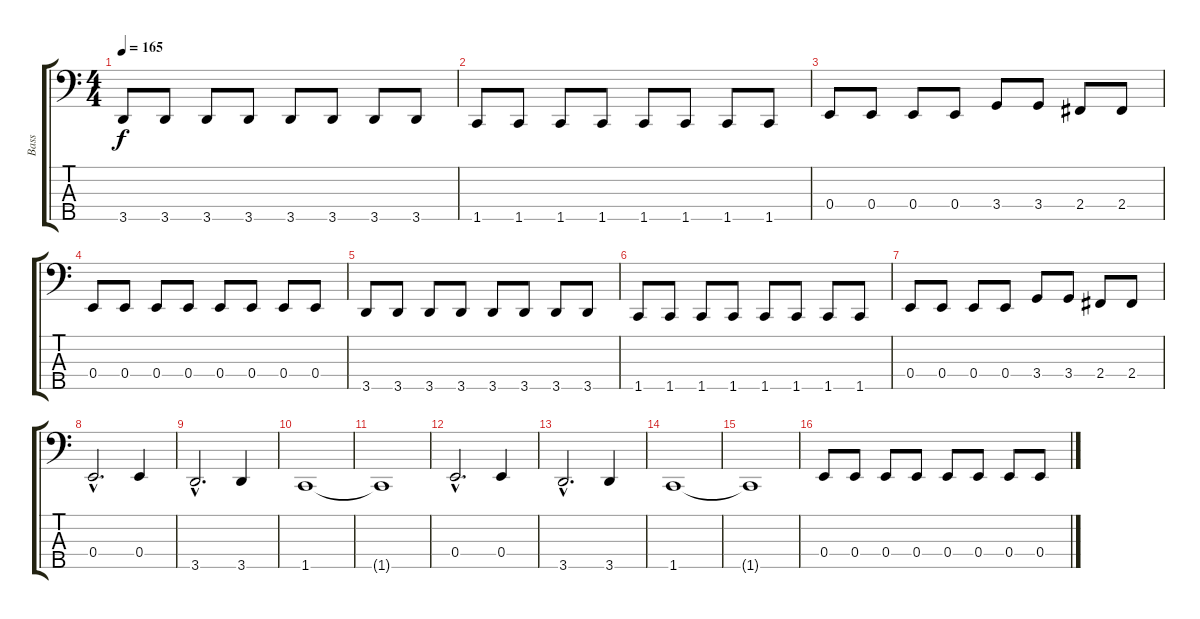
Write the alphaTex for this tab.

\track ("Bass" "Bass") {instrument electricbassfinger}
\staff {score tabs}
\tuning (G2 D2 A1 E1 B0) {hide}
\ts (4 4)
\tempo 165
\clef f4
\ks c
3.5.8{dy f} 3.5.8 3.5.8 3.5.8 3.5.8 3.5.8 3.5.8 3.5.8 |
1.5.8 1.5.8 1.5.8 1.5.8 1.5.8 1.5.8 1.5.8 1.5.8 |
0.4.8 0.4.8 0.4.8 0.4.8 3.4.8 3.4.8 2.4.8 2.4.8 |
0.4.8 0.4.8 0.4.8 0.4.8 0.4.8 0.4.8 0.4.8 0.4.8 |
3.5.8 3.5.8 3.5.8 3.5.8 3.5.8 3.5.8 3.5.8 3.5.8 |
1.5.8 1.5.8 1.5.8 1.5.8 1.5.8 1.5.8 1.5.8 1.5.8 |
0.4.8 0.4.8 0.4.8 0.4.8 3.4.8 3.4.8 2.4.8 2.4.8 |
0.4{hac}.2{d} 0.4.4 |
3.5{hac}.2{d} 3.5.4 |
1.5.1 |
1.5{t}.1 |
0.4{hac}.2{d} 0.4.4 |
3.5{hac}.2{d} 3.5.4 |
1.5.1 |
1.5{t}.1 |
0.4.8 0.4.8 0.4.8 0.4.8 0.4.8 0.4.8 0.4.8 0.4.8
